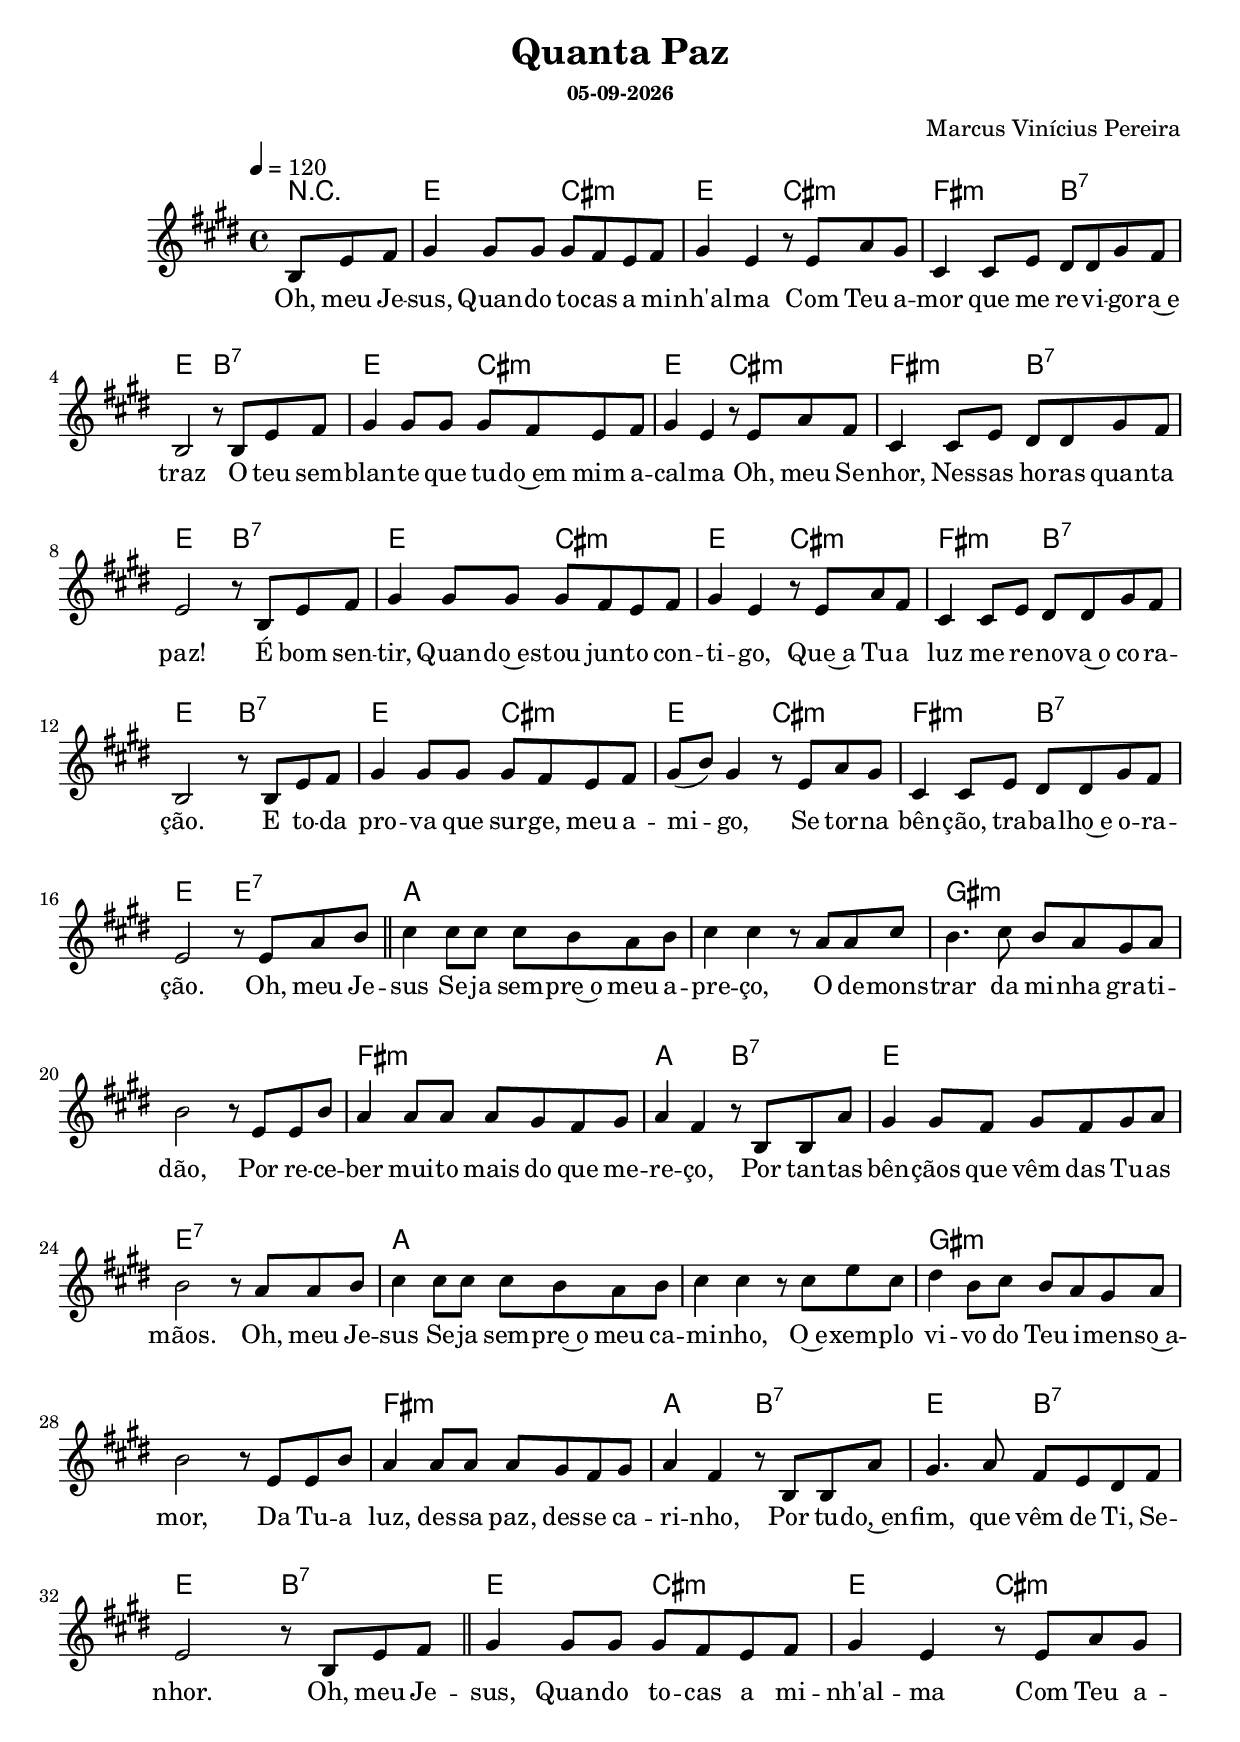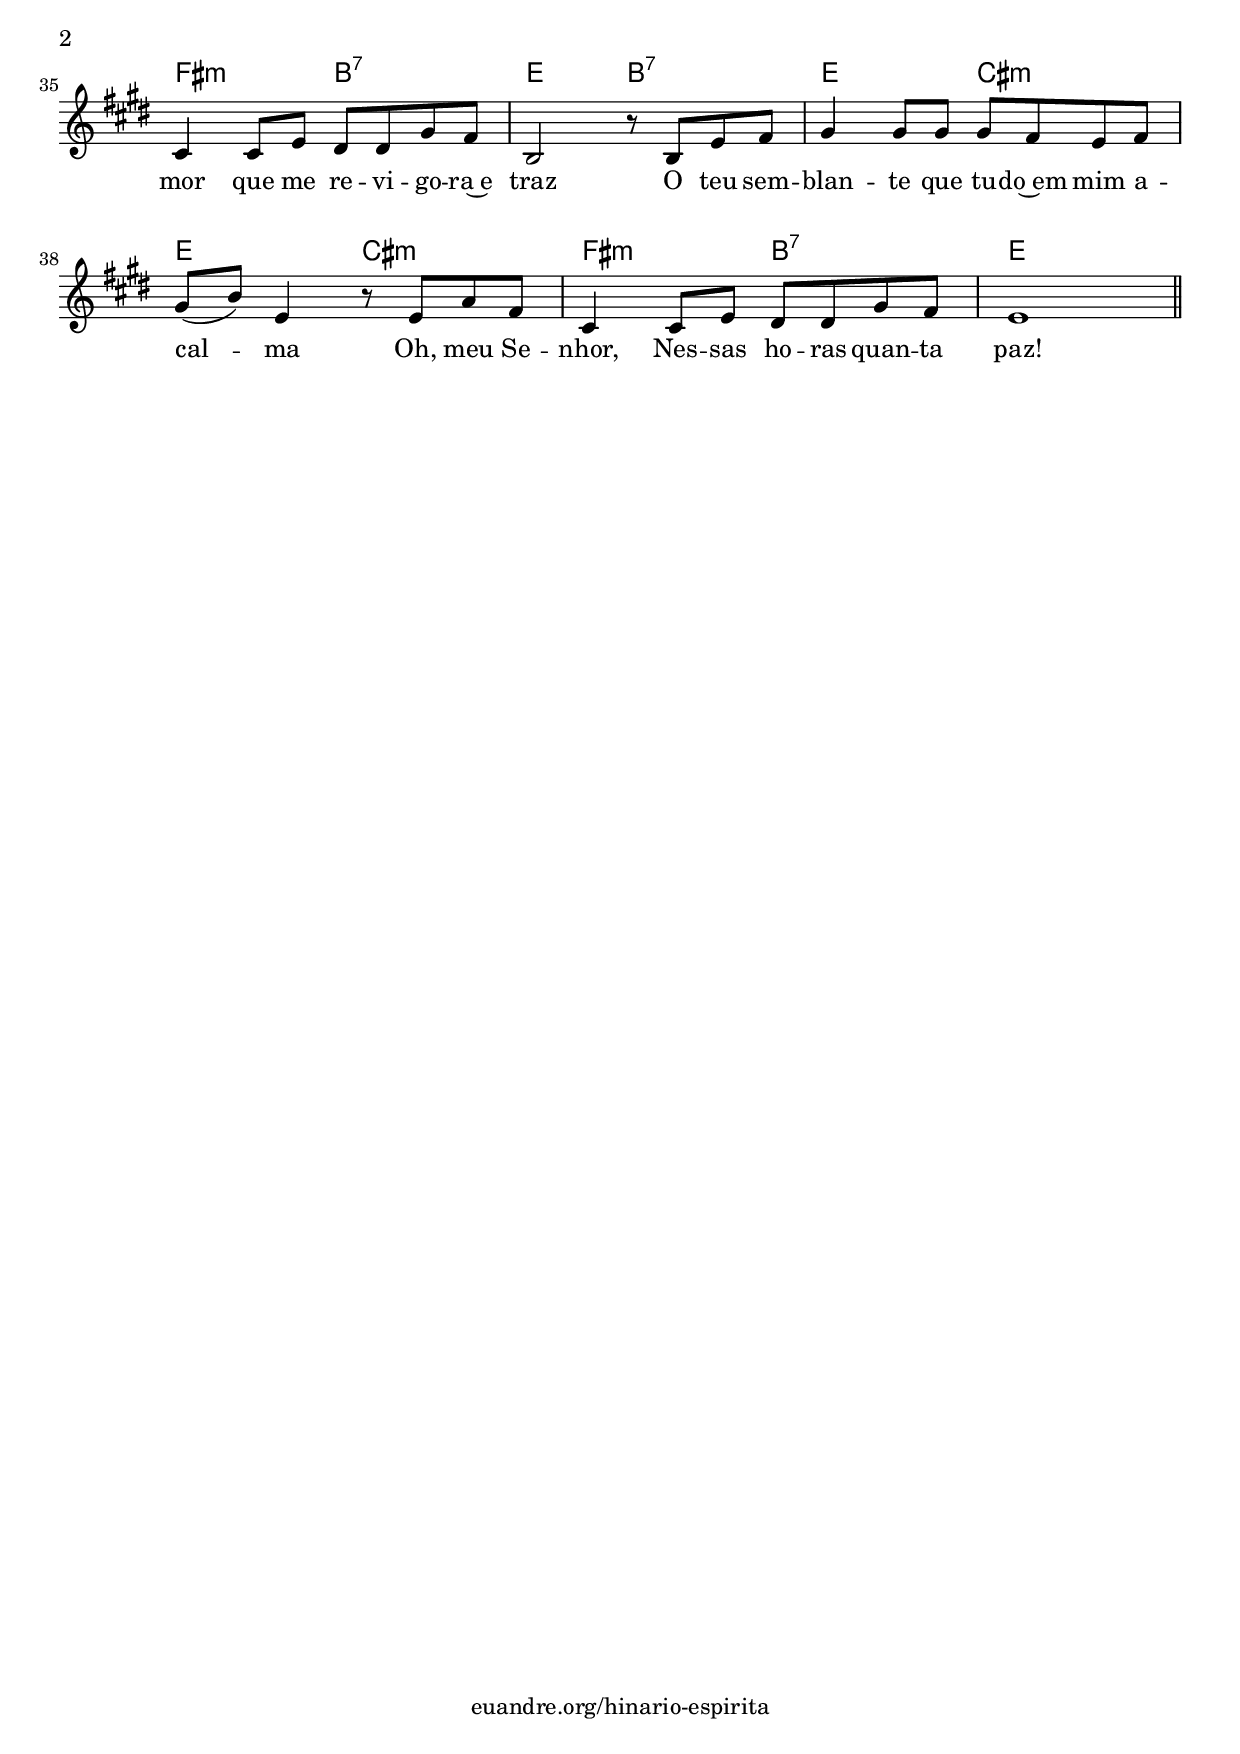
\version "2.16.2"

\pointAndClickOff

\header {
  title = "Quanta Paz"
  composer = "Marcus Vinícius Pereira"
  subsubtitle = #(strftime "%d-%m-%Y" (localtime (current-time)))
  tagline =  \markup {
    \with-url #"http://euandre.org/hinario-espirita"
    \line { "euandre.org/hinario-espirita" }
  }

}

harmonia = \chordmode {
  r4.
  e2 cis:m e cis:m fis:m b:7 e b:7
  e2 cis:m e cis:m fis:m b:7 e b:7

  e2 cis:m e cis:m fis:m b:7 e b:7
  e2 cis:m e cis:m fis:m b:7 e e:7

  \repeat percent 2 {a1} \repeat percent 2 {gis:m}
  fis:m a2 b:7 e1 e:7

  \repeat percent 2 {a1} \repeat percent 2 {gis:m}
  fis:m a2 b:7 e2 b:7 e b:7

  e2 cis:m e cis:m fis:m b:7 e b:7
  e2 cis:m e cis:m fis:m b:7 e1
}

letra = \lyricmode {
  Oh, meu Je -- sus,
  Quan -- do to -- cas a mi -- nh'al -- ma
  Com Teu a -- mor que me re -- vi -- go -- ra~e traz
  O teu sem -- blan -- te que tu -- do~em mim a -- cal -- ma
  Oh, meu Se -- nhor,
  Nes -- sas ho -- ras quan -- ta paz!

  É bom sen -- tir,
  Quan -- do~es -- tou jun -- to con -- ti -- go,
  Que~a Tu -- a luz me re -- no -- va~o co -- ra -- ção.
  E to -- da pro -- va que sur -- ge, meu a -- mi -- go,
  Se tor -- na bên -- ção, tra -- ba -- lho~e o -- ra -- ção.

  Oh, meu Je -- sus
  Se -- ja sem -- pre~o meu a -- pre -- ço,
  O de -- mons -- trar da mi -- nha gra -- ti -- dão,
  Por re -- ce -- ber mui -- to mais do que me -- re -- ço,
  Por tan -- tas bên -- çãos que vêm das Tu -- as mãos.

  Oh, meu Je -- sus
  Se -- ja sem -- pre~o meu ca -- mi -- nho,
  O~e -- xem -- plo vi -- vo do Teu i -- men -- so~a -- mor,
  Da Tu -- a luz, des -- sa paz, des -- se ca -- ri -- nho,
  Por tu -- do,~en -- fim, que vêm de Ti, Se -- nhor.

  Oh, meu Je -- sus,
  Quan -- do to -- cas a mi -- nh'al -- ma
  Com Teu a -- mor que me re -- vi -- go -- ra~e traz
  O teu sem -- blan -- te que tu -- do~em mim a -- cal -- ma
  Oh, meu Se -- nhor,
  Nes -- sas ho -- ras quan -- ta paz!
}

melodia = \relative c' {
  \clef treble
  \key e \major
  \time 4/4
  \tempo 4 = 120

   \partial 4. b8 e fis |
   gis4 gis8 gis gis fis e fis | gis4 e4 r8 e8 a gis | cis,4 cis8 e dis dis gis fis | b,2 r8 b8 e fis |
   gis4 gis8 gis gis fis e fis | gis4 e r8 e a fis | cis4 cis8 e dis dis gis fis | e2 r8 b8 e fis |

   gis4 gis8 gis gis fis e fis | gis4 e r8 e8 a fis | cis4 cis8 e dis dis gis fis | b,2 r8 b e fis |
   gis4 gis8 gis gis fis e fis | gis( b) gis4 r8 e8 a gis | cis,4 cis8 e dis dis gis fis | e2 r8 e8 a b \bar "||"

   cis4 cis8 cis cis b a b | cis4 cis4 r8 a8 a cis | b4. cis8 b a gis a | b2 r8 e,8 e b' |
   a4 a8 a a gis fis gis | a4 fis4 r8 b,8 b a' | gis4 gis8 fis gis fis gis a | b2 r8 a8 a b |

   cis4 cis8 cis cis b a b | cis4 cis r8 cis8 e cis | dis4 b8 cis b a gis a | b2 r8 e,8 e b' |
   a4 a8 a a gis fis gis | a4 fis r8 b,8 b a' | gis4. a8 fis e dis fis | e2 r8 b8 e fis \bar "||"

   gis4 gis8 gis gis fis e fis | gis4 e4 r8 e8 a gis | cis,4 cis8 e dis dis gis fis | b,2 r8 b8 e fis |
   gis4 gis8 gis gis fis e fis | gis( b) e,4 r8 e a fis | cis4 cis8 e dis dis gis fis | e1 \bar "||"
}

\score {
  <<
    \new ChordNames { \harmonia }
    \new Staff <<
      \new Voice = "melodia" { \melodia }
      \lyricsto "melodia" \new Lyrics \letra
      \set Staff.midiInstrument = #"acoustic grand"
    >>
  >>
  \layout {}
  \midi {}
}
